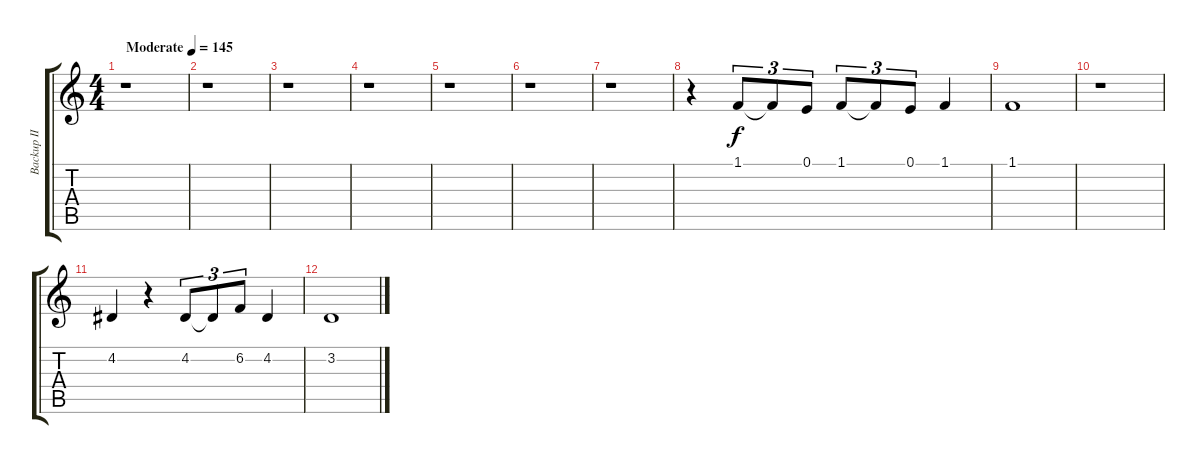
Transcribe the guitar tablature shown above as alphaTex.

\track ("Backup II" "Backup II") {instrument tenorsax}
\staff {score tabs}
\tuning (E4 B3 G3 D3 A2 E2) {hide}
\ts (4 4)
\tempo (145 "Moderate")
\clef g2
\ks c
r.1{dy f instrument tenorsax} |
r.1 |
r.1 |
r.1 |
r.1 |
r.1 |
r.1 |
r.4 1.1.8{tu (3 2)} 1.1{t}.8{tu (3 2)} 0.1.8{tu (3 2)} 1.1.8{tu (3 2)} 1.1{t}.8{tu (3 2)} 0.1.8{tu (3 2)} 1.1.4 |
1.1.1 |
r.1 |
4.2.4 r.4 4.2.8{tu (3 2)} 4.2{t}.8{tu (3 2)} 6.2.8{tu (3 2)} 4.2.4 |
3.2.1
